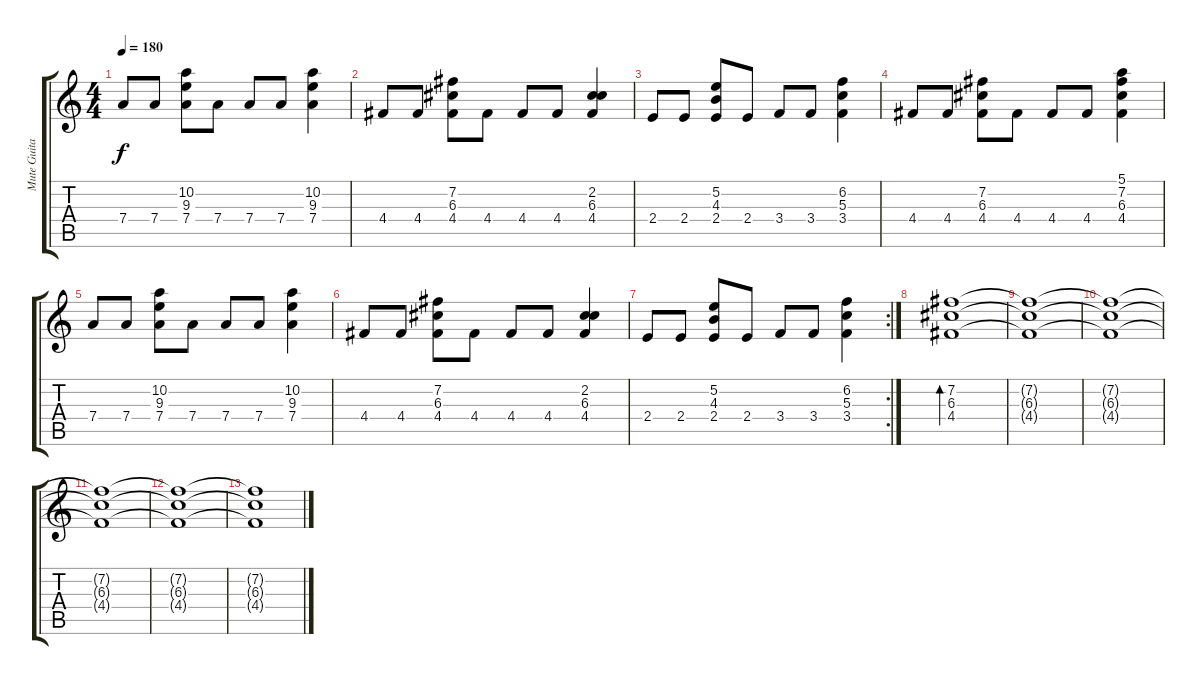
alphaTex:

\track ("Mute Guitar" "Mute Guita") {instrument electricguitarmuted}
\staff {score tabs}
\tuning (E4 B3 G3 D3 A2 E2) {hide}
\ts (4 4)
\tempo 180
\clef g2
\ks c
7.4.8{dy f} 7.4.8 (10.2 9.3 7.4).8 7.4.8 7.4.8 7.4.8 (10.2 9.3 7.4).4 |
4.4.8 4.4.8 (7.2 6.3 4.4).8 4.4.8 4.4.8 4.4.8 (2.2 6.3 4.4).4 |
2.4.8 2.4.8 (5.2 4.3 2.4).8 2.4.8 3.4.8 3.4.8 (6.2 5.3 3.4).4 |
4.4.8 4.4.8 (7.2 6.3 4.4).8 4.4.8 4.4.8 4.4.8 (5.1 7.2 6.3 4.4).4 |
7.4.8 7.4.8 (10.2 9.3 7.4).8 7.4.8 7.4.8 7.4.8 (10.2 9.3 7.4).4 |
4.4.8 4.4.8 (7.2 6.3 4.4).8 4.4.8 4.4.8 4.4.8 (2.2 6.3 4.4).4 |
\rc 2
2.4.8 2.4.8 (5.2 4.3 2.4).8 2.4.8 3.4.8 3.4.8 (6.2 5.3 3.4).4 |
(7.2 6.3 4.4).1{bd 480 volume 0} |
(7.2{t} 6.3{t} 4.4{t}).1 |
(7.2{t} 6.3{t} 4.4{t}).1 |
(7.2{t} 6.3{t} 4.4{t}).1 |
(7.2{t} 6.3{t} 4.4{t}).1 |
(7.2{t} 6.3{t} 4.4{t}).1
